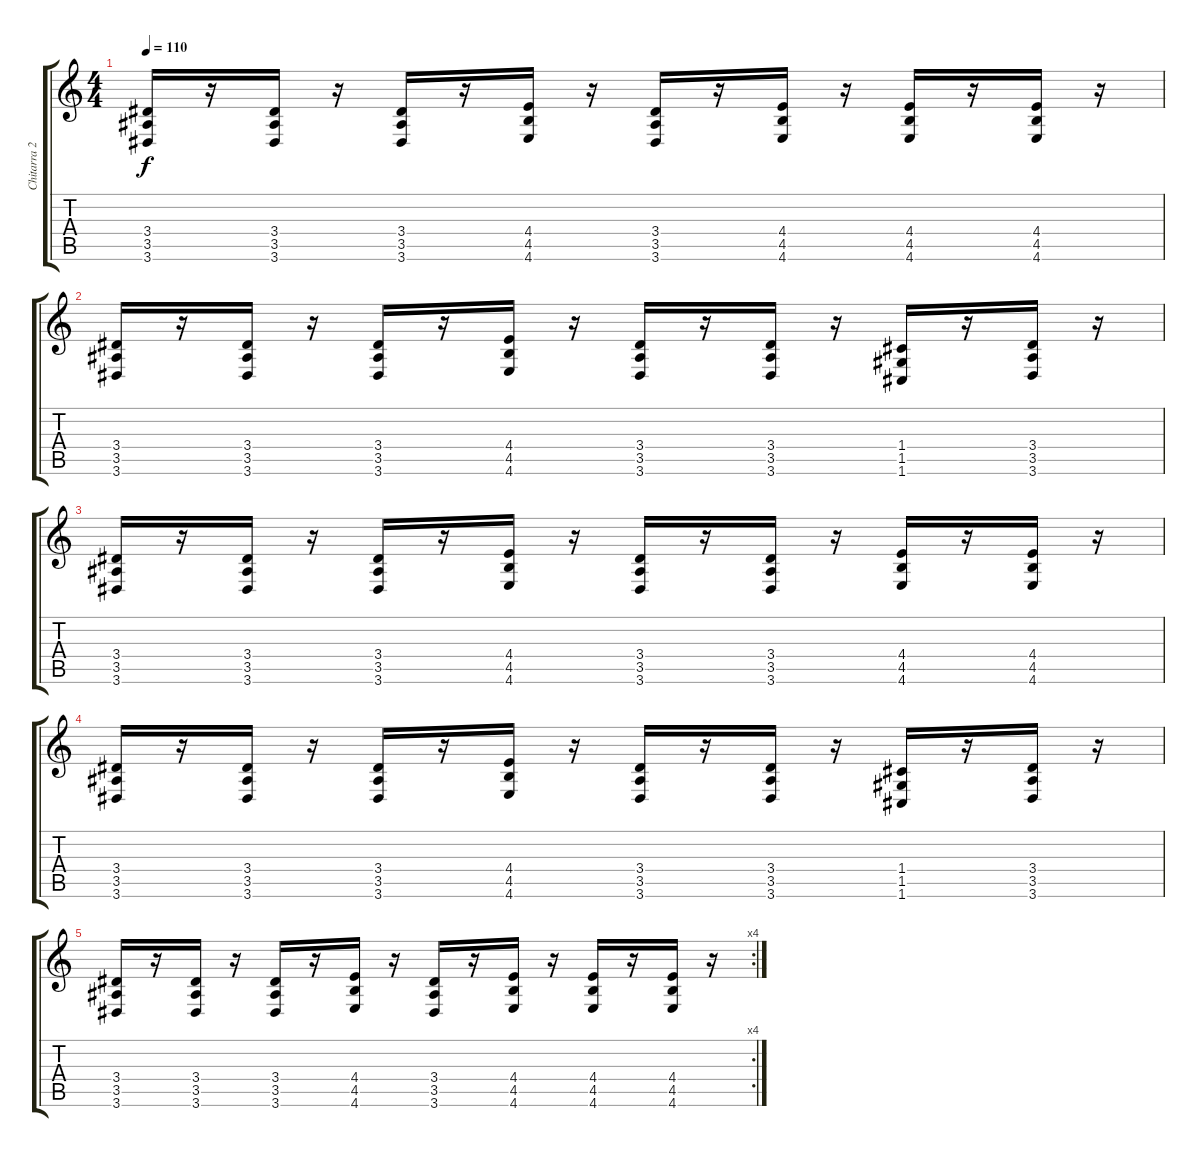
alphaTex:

\track ("Chitarra 2" "Chitarra 2") {instrument distortionguitar}
\staff {score tabs}
\tuning (D4 A3 F3 C3 G2 C2) {hide}
\ts (4 4)
\tempo 110
\clef g2
\ks c
(3.4 3.5 3.6).16{dy f} r.16 (3.4 3.5 3.6).16 r.16 (3.4 3.5 3.6).16 r.16 (4.4 4.5 4.6).16 r.16 (3.4 3.5 3.6).16 r.16 (4.4 4.5 4.6).16 r.16 (4.4 4.5 4.6).16 r.16 (4.4 4.5 4.6).16 r.16 |
(3.4 3.5 3.6).16 r.16 (3.4 3.5 3.6).16 r.16 (3.4 3.5 3.6).16 r.16 (4.4 4.5 4.6).16 r.16 (3.4 3.5 3.6).16 r.16 (3.4 3.5 3.6).16 r.16 (1.4 1.5 1.6).16 r.16 (3.4 3.5 3.6).16 r.16 |
(3.4 3.5 3.6).16 r.16 (3.4 3.5 3.6).16 r.16 (3.4 3.5 3.6).16 r.16 (4.4 4.5 4.6).16 r.16 (3.4 3.5 3.6).16 r.16 (3.4 3.5 3.6).16 r.16 (4.4 4.5 4.6).16 r.16 (4.4 4.5 4.6).16 r.16 |
(3.4 3.5 3.6).16 r.16 (3.4 3.5 3.6).16 r.16 (3.4 3.5 3.6).16 r.16 (4.4 4.5 4.6).16 r.16 (3.4 3.5 3.6).16 r.16 (3.4 3.5 3.6).16 r.16 (1.4 1.5 1.6).16 r.16 (3.4 3.5 3.6).16 r.16 |
\rc 4
(3.4 3.5 3.6).16 r.16 (3.4 3.5 3.6).16 r.16 (3.4 3.5 3.6).16 r.16 (4.4 4.5 4.6).16 r.16 (3.4 3.5 3.6).16 r.16 (4.4 4.5 4.6).16 r.16 (4.4 4.5 4.6).16 r.16 (4.4 4.5 4.6).16 r.16
